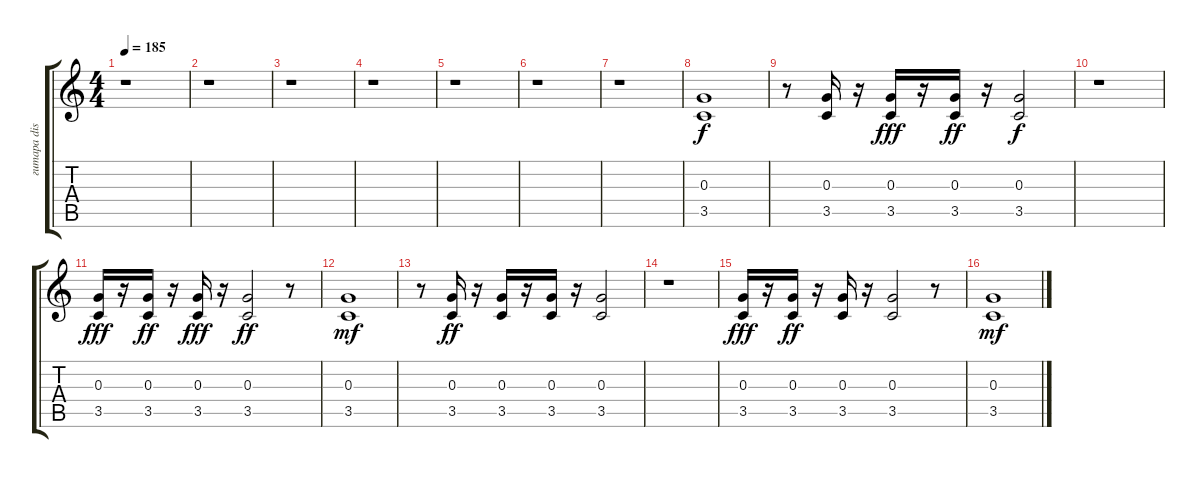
\track ("гитара dist" "гитара dis") {instrument distortionguitar}
\staff {score tabs}
\tuning (E4 B3 G3 D3 A2 E2) {hide}
\ts (4 4)
\tempo 185
\clef g2
\ks c
r.1{dy f} |
r.1 |
r.1 |
r.1 |
r.1 |
r.1 |
r.1 |
(0.3 3.5).1{instrument distortionguitar} |
r.8 (0.3 3.5).16 r.16 (0.3 3.5).16{dy fff} r.16 (0.3 3.5).16{dy ff} r.16 (0.3 3.5).2{dy f} |
r.1 |
(0.3 3.5).16{dy fff} r.16 (0.3 3.5).16{dy ff} r.16 (0.3 3.5).16{dy fff} r.16 (0.3 3.5).2{dy ff} r.8 |
(0.3 3.5).1{dy mf} |
r.8 (0.3 3.5).16{dy ff} r.16 (0.3 3.5).16 r.16 (0.3 3.5).16 r.16 (0.3 3.5).2 |
r.1 |
(0.3 3.5).16{dy fff} r.16 (0.3 3.5).16{dy ff} r.16 (0.3 3.5).16 r.16 (0.3 3.5).2 r.8 |
(0.3 3.5).1{dy mf}
